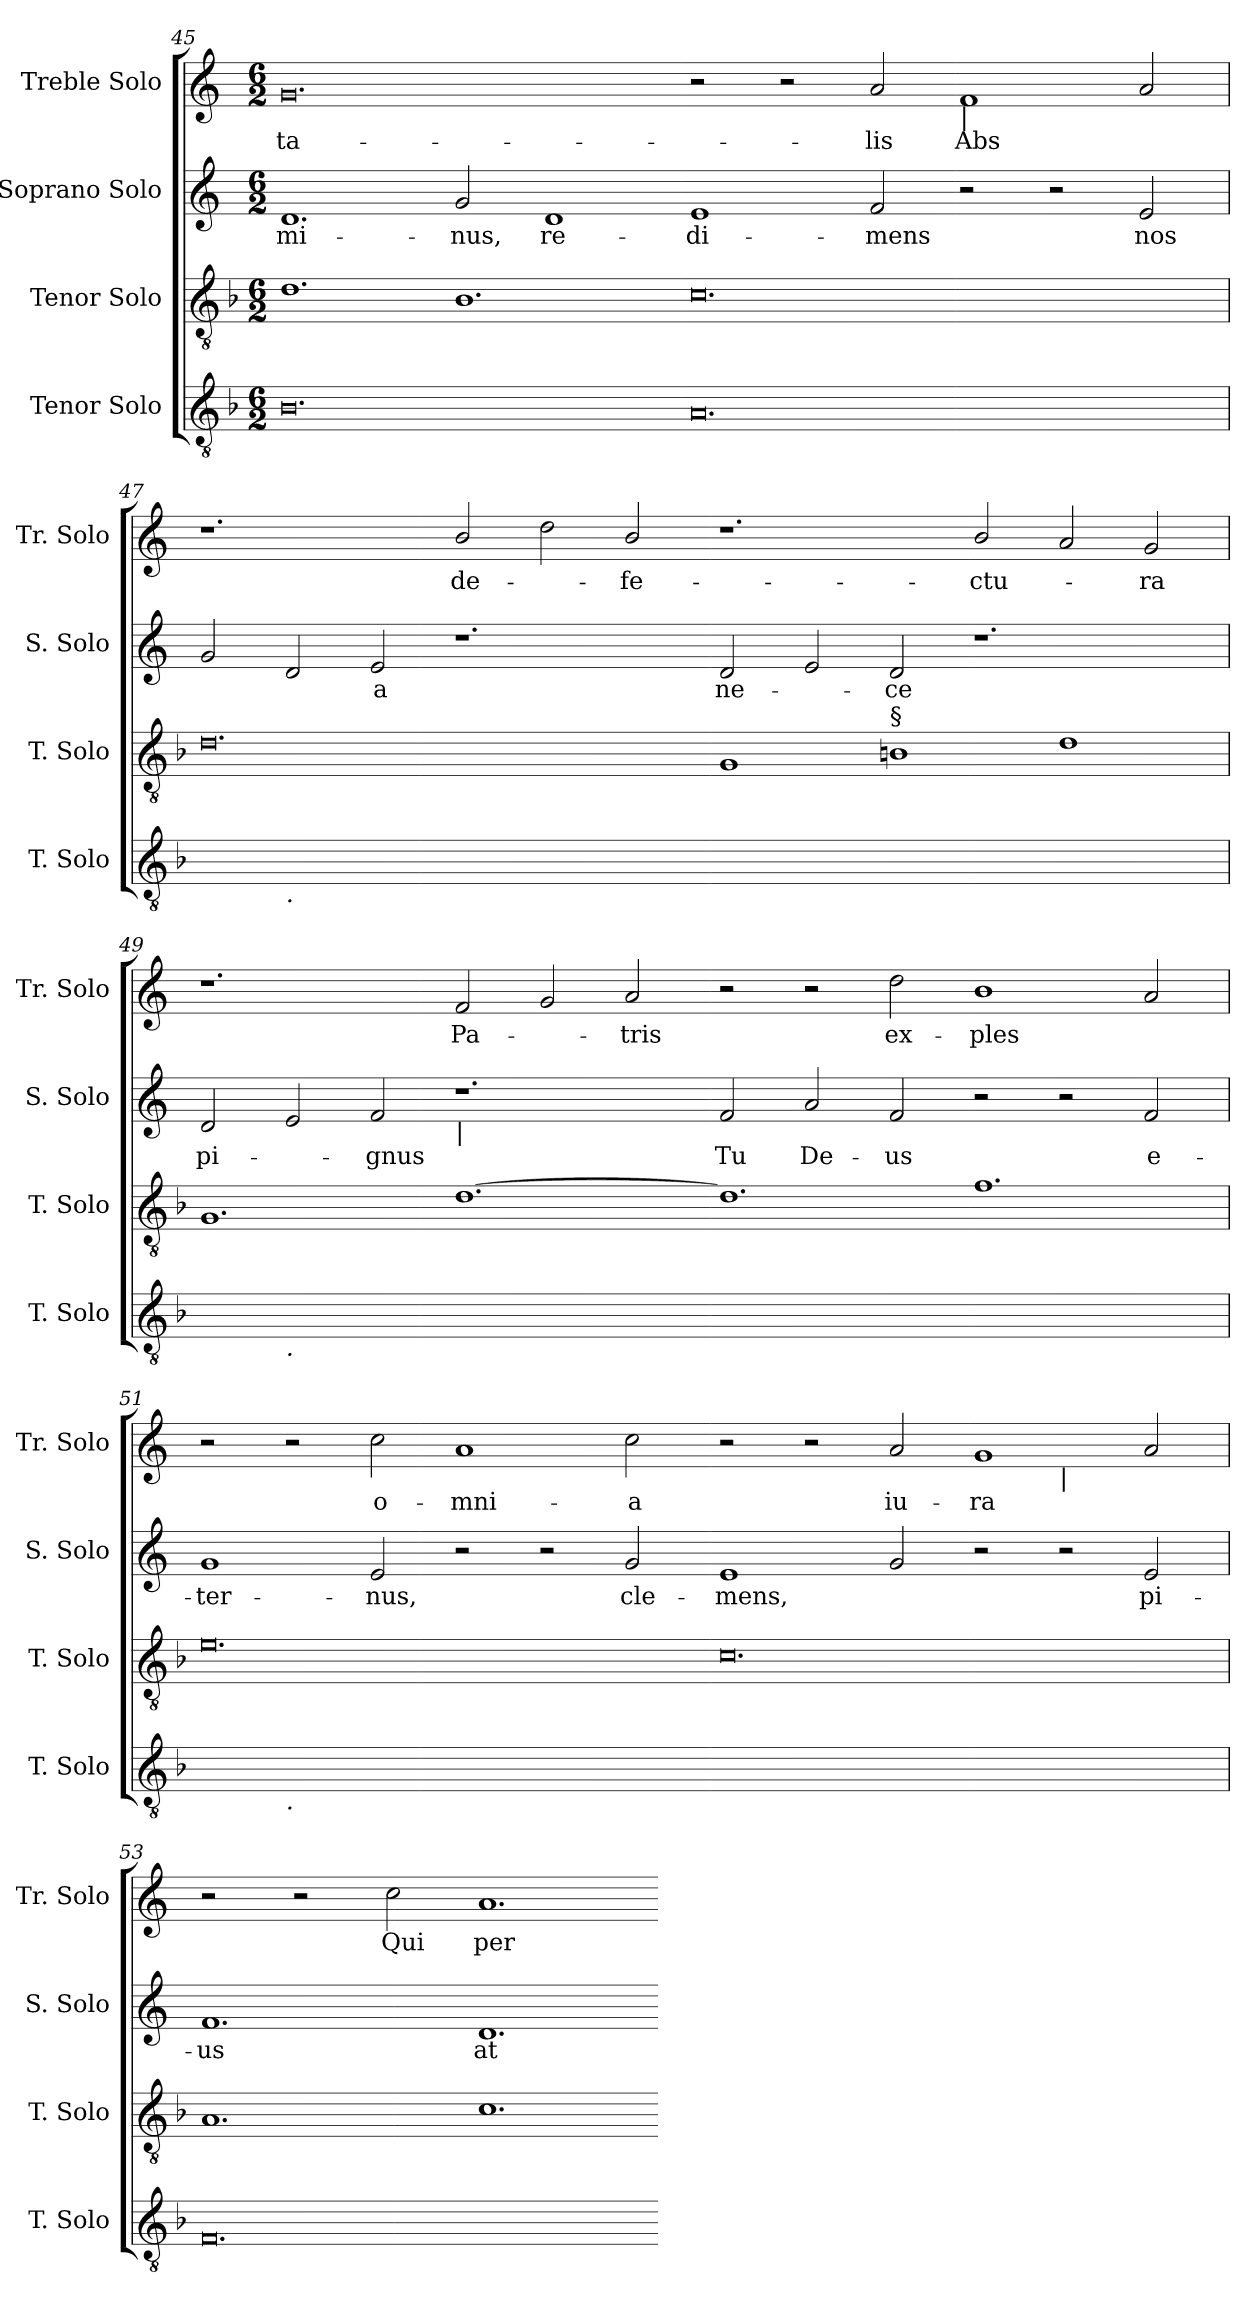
**kern	**kern	**kern	**text	**kern	**text
*part4	*part3	*part2	*part2	*part1	*part1
*staff4	*staff3	*staff2	*staff2	*staff1	*staff1
*I"Tenor Solo	*I"Tenor Solo	*I"Soprano Solo	*	*I"Treble Solo	*
*I'T. Solo	*I'T. Solo	*I'S. Solo	*	*I'Tr. Solo	*
*clefGv2	*clefGv2	*clefG2	*	*clefG2	*
*ITrd7c12	*ITrd7c12	*	*	*	*
*k[b-]	*k[b-]	*k[]	*	*k[]	*
*F:	*F:	*C:	*	*C:	*
*M6/2	*M6/2	*M6/2	*	*M6/2	*
=45	=45	=45	=45	=45	=45
!	!	!	!LO:LY:b:color=#000000	!	!
!	!	!	!	!	!LO:LY:b:color=#000000
0.BB-i	1.Di	1.di	-mi-	0.gi	ta-
!	!	!	!LO:LY:b:color=#000000	!	!
.	1.BB-i	2gi/	-nus,	.	.
!	!	!	!LO:LY:b:color=#000000	!	!
.	.	1di	re-	.	.
=46-	=46-	=46-	=46-	=46-	=46-
!	!	!	!LO:LY:b:color=#000000	!	!
0.AAi	0.Ci	1ei	-di-	2r	.
.	.	.	.	2r	.
!	!	!	!LO:LY:b:color=#000000	!	!
!	!	!	!	!	!LO:LY:b:color=#000000
.	.	2fi/	-mens	2ai/	-lis
!	!	!	!	!LO:TX:b:i:t=|	!
!	!	!	!	!	!LO:LY:b:color=#000000
.	.	2r	.	1fi	Abs
.	.	2r	.	.	.
!	!	!	!LO:LY:b:color=#000000	!	!
.	.	2ei/	nos	2ai/	.
=47	=47	=47	=47	=47	=47
*^	*	*	*	*	*
[<0.GGiyy	2ryy	0.Di	2gi/	.	1.r	.
!	!LO:TX:b:i:t=.	!	!	!	!	!
.	1ryy	.	2di/	.	.	.
!	!	!	!	!LO:LY:b:color=#000000	!	!
.	.	.	2ei/	a	.	.
!	!	!	!	!	!	!LO:LY:b:color=#000000
.	1.ryy	.	1.r	.	2bi/	de-
.	.	.	.	.	2ddi\	.
!	!	!	!	!	!	!LO:LY:b:color=#000000
.	.	.	.	.	2bi/	-fe-
*v	*v	*	*	*	*	*
=48-	=48-	=48-	=48-	=48-	=48-
*^	*	*	*	*	*
!	!	!	!	!LO:LY:b:color=#000000	!	!
*v	*v	*	*	*	*	*
0.GGiyy]	1GGi	2di/	ne-	1.r	.
.	.	2ei/	.	.	.
!	!LO:TX:a:t=§	!	!	!	!
!	!	!	!LO:LY:b:color=#000000	!	!
.	1BBi	2di/	-ce	.	.
!	!	!	!	!	!LO:LY:b:color=#000000
.	.	1.r	.	2bi/	-ctu-
.	1Di	.	.	2ai/	.
!	!	!	!	!	!LO:LY:b:color=#000000
.	.	.	.	2gi/	-ra
!!LO:PB:g=z
=49	=49	=49	=49	=49	=49
!	!	!	!LO:LY:b:color=#000000	!	!
*^	*	*	*	*	*
[>0.Diyy	2ryy	1.GGi	2di/	pi-	1.r	.
!	!LO:TX:b:i:t=.	!	!	!	!	!
.	1ryy	.	2ei/	.	.	.
!	!	!	!	!LO:LY:b:color=#000000	!	!
.	.	.	2fi/	-gnus	.	.
!	!	!	!LO:TX:b:i:t=|	!	!	!
!	!	!	!	!	!	!LO:LY:b:color=#000000
.	1.ryy	[>1.Di	1.r	.	2fi/	Pa-
.	.	.	.	.	2gi/	.
!	!	!	!	!	!	!LO:LY:b:color=#000000
.	.	.	.	.	2ai/	-tris
*v	*v	*	*	*	*	*
=50-	=50-	=50-	=50-	=50-	=50-
*^	*	*	*	*	*
!	!	!	!	!LO:LY:b:color=#000000	!	!
*v	*v	*	*	*	*	*
0.Diyy]	1.Di]	2fi/	Tu	2r	.
!	!	!	!LO:LY:b:color=#000000	!	!
.	.	2ai/	De-	2r	.
!	!	!	!LO:LY:b:color=#000000	!	!
!	!	!	!	!	!LO:LY:b:color=#000000
.	.	2fi/	-us	2ddi\	ex-
!	!	!	!	!	!LO:LY:b:color=#000000
.	1.Fi	2r	.	1bi	-ples
.	.	2r	.	.	.
!	!	!	!LO:LY:b:color=#000000	!	!
.	.	2fi/	e-	2ai/	.
=51	=51	=51	=51	=51	=51
!	!	!	!LO:LY:b:color=#000000	!	!
*^	*	*	*	*	*
[>0.Ciyy	2ryy	0.Ei	1gi	-ter-	2r	.
!	!LO:TX:b:i:t=.	!	!	!	!	!
.	1ryy	.	.	.	2r	.
!	!	!	!	!LO:LY:b:color=#000000	!	!
!	!	!	!	!	!	!LO:LY:b:color=#000000
.	.	.	2ei/	-nus,	2cci\	o-
!	!	!	!	!	!	!LO:LY:b:color=#000000
.	1.ryy	.	2r	.	1ai	-mni-
.	.	.	2r	.	.	.
!	!	!	!	!LO:LY:b:color=#000000	!	!
!	!	!	!	!	!	!LO:LY:b:color=#000000
.	.	.	2gi/	cle-	2cci\	-a
*v	*v	*	*	*	*	*
=52-	=52-	=52-	=52-	=52-	=52-
*^	*	*	*	*	*
!	!	!	!	!LO:LY:b:color=#000000	!	!
*v	*v	*	*	*	*^	*
0.Ciyy]	0.Ci	1ei	-mens,	2r	0ryy	.
.	.	.	.	2r	.	.
!	!	!	!	!	!	!LO:LY:b:color=#000000
.	.	2gi/	.	2ai/	.	iu-
!	!	!	!	!	!	!LO:LY:b:color=#000000
.	.	2r	.	1gi	.	-ra
!	!	!	!	!	!LO:TX:b:i:t=|	!
.	.	2r	.	.	1ryy	.
!	!	!	!LO:LY:b:color=#000000	!	!	!
.	.	2ei/	pi-	2ai/	.	.
*	*	*	*	*v	*v	*
=53	=53	=53	=53	=53	=53
*	*	*	*	*^	*
!	!	!	!LO:LY:b:color=#000000	!	!	!
*	*	*	*	*v	*v	*
0.FFi	1.AAi	1.fi	-us	2r	.
.	.	.	.	2r	.
!	!	!	!	!	!LO:LY:b:color=#000000
.	.	.	.	2cci\	Qui
!	!	!	!LO:LY:b:color=#000000	!	!
!	!	!	!	!	!LO:LY:b:color=#000000
.	1.Ci	1.di	at-	1.ai	per-
=-	=-	=-	=-	=-	=-
*-	*-	*-	*-	*-	*-
